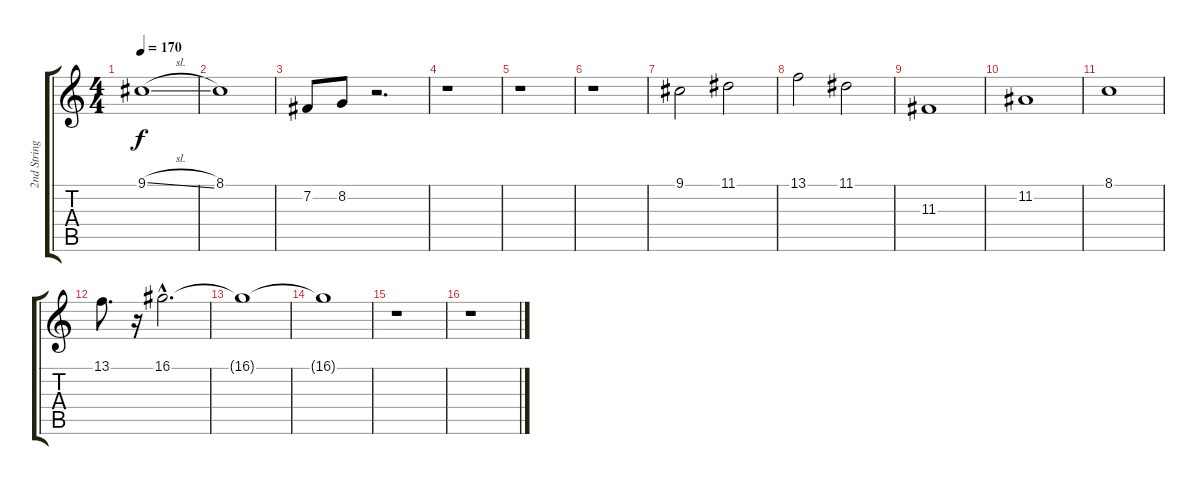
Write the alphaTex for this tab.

\track ("2nd Strings" "2nd String") {instrument stringensemble1}
\staff {score tabs}
\tuning (E4 B3 G3 D3 A2 E2) {hide}
\ts (4 4)
\tempo 170
\clef g2
\ks c
9.1{sl}.1{dy f} |
8.1.1 |
7.2.8 8.2.8 r.2{d} |
r.1 |
r.1 |
r.1 |
9.1.2 11.1.2 |
13.1.2 11.1.2 |
11.3.1 |
11.2.1 |
8.1.1 |
13.1.8{d} r.16 16.1{hac}.2{d} |
16.1{t}.1 |
16.1{t}.1 |
r.1 |
r.1
